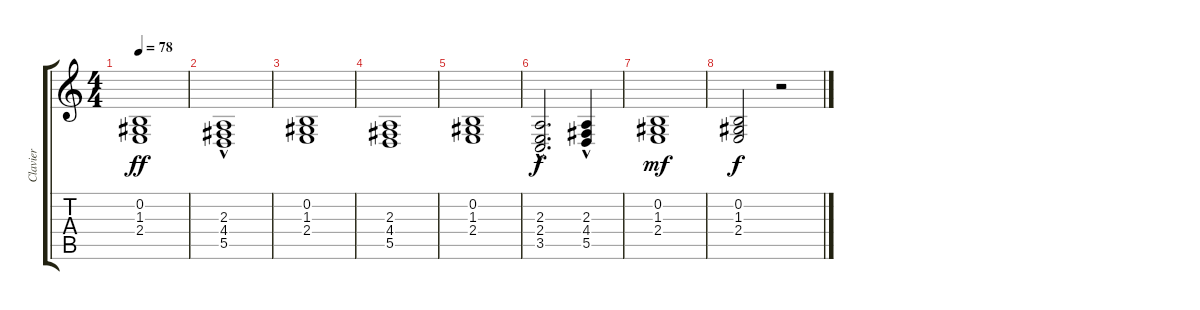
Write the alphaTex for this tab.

\track ("Clavier" "Clavier") {instrument pad2warm}
\staff {score tabs}
\tuning (E4 B3 G3 D3 A2 E2) {hide}
\ts (4 4)
\tempo 78
\clef g2
\ks c
(0.2 1.3 2.4).1{dy ff} |
(2.3 4.4{hac} 5.5).1 |
(0.2 1.3 2.4).1 |
(2.3 4.4 5.5).1 |
(0.2 1.3 2.4).1 |
(2.3{hac} 2.4 3.5{hac}).2{d dy f} (2.3{hac} 4.4 5.5).4 |
(0.2 1.3 2.4).1{dy mf} |
(0.2 1.3 2.4).2{dy f} r.2
